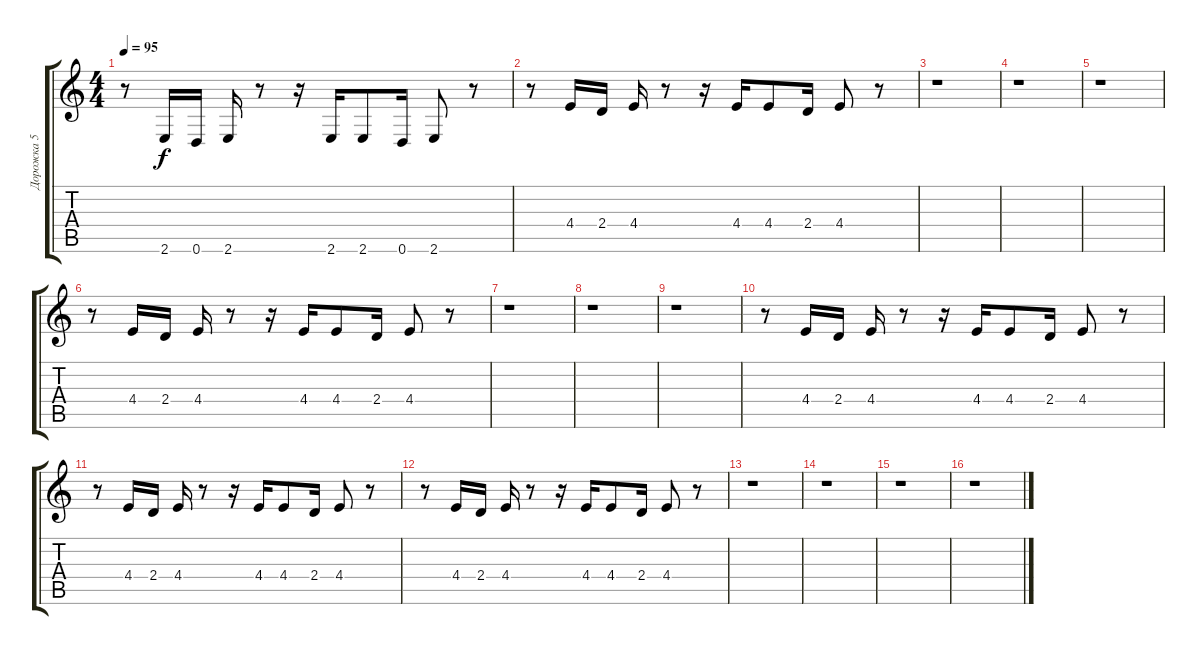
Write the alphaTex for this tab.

\track ("Дорожка 5" "Дорожка 5") {instrument guitarharmonics}
\staff {score tabs}
\tuning (D4 A3 F3 C3 G2 D2) {hide}
\ts (4 4)
\tempo 95
\clef g2
\ks c
r.8{dy f} 2.6.16 0.6.16 2.6.16 r.8 r.16 2.6.16 2.6.8 0.6.16 2.6.8 r.8 |
r.8 4.4.16 2.4.16 4.4.16 r.8 r.16 4.4.16 4.4.8 2.4.16 4.4.8 r.8 |
r.1 |
r.1 |
r.1 |
r.8 4.4.16 2.4.16 4.4.16 r.8 r.16 4.4.16 4.4.8 2.4.16 4.4.8 r.8 |
r.1 |
r.1 |
r.1 |
r.8 4.4.16 2.4.16 4.4.16 r.8 r.16 4.4.16 4.4.8 2.4.16 4.4.8 r.8 |
r.8 4.4.16 2.4.16 4.4.16 r.8 r.16 4.4.16 4.4.8 2.4.16 4.4.8 r.8 |
r.8 4.4.16 2.4.16 4.4.16 r.8 r.16 4.4.16 4.4.8 2.4.16 4.4.8 r.8 |
r.1 |
r.1 |
r.1 |
r.1
